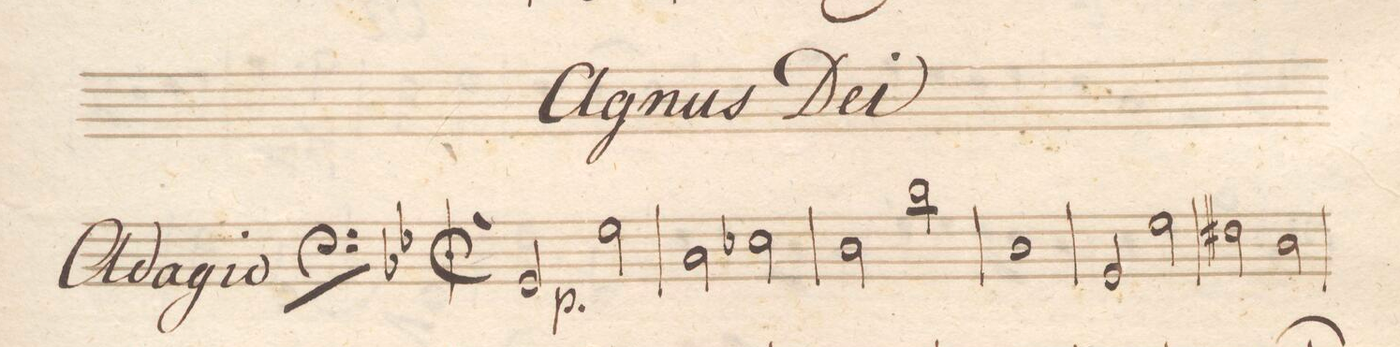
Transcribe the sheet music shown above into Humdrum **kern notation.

**kern	**dynam
*I"Baſso e Violoncello.	*
*clefF4	*
*k[b-e-]	*
*met(c|)	*
*M2/2	*
*2\right	*
2GG/	p
2G\	.
=2	=2
2C\	.
2E-X\	.
=3	=3
2D\	.
2d\	.
=4	=4
1D	.
=5	=5
2GG/	.
2G\	.
=6	=6
2F#X\	.
2D\	.
=7	=7
*-	*-
